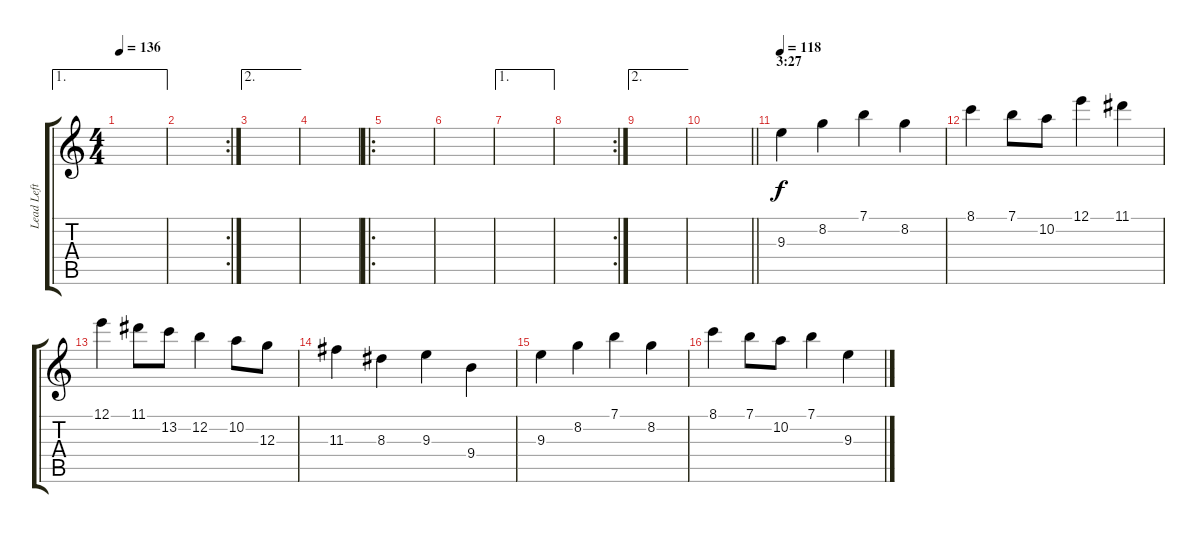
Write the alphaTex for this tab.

\track ("Lead Left" "Lead Left") {instrument distortionguitar}
\staff {score tabs}
\tuning (E4 B3 G3 D3 A2 E2) {hide}
\ae 1
\ts (4 4)
\tempo 136
\clef g2
\ks c
|
\rc 2
|
\ae 2
|
|
\ro
|
|
\ae 1
|
\rc 2
|
\ae 2
|
\barLineRight lightlight
|
\section ("" "3:27")
\tempo 118
9.3.4 8.2.4 7.1.4 8.2.4 |
8.1.4 7.1.8 10.2.8 12.1.4 11.1.4 |
12.1.4 11.1.8 13.2.8 12.2.4 10.2.8 12.3.8 |
11.3.4 8.3.4 9.3.4 9.4.4 |
9.3.4 8.2.4 7.1.4 8.2.4 |
8.1.4 7.1.8 10.2.8 7.1.4 9.3.4
